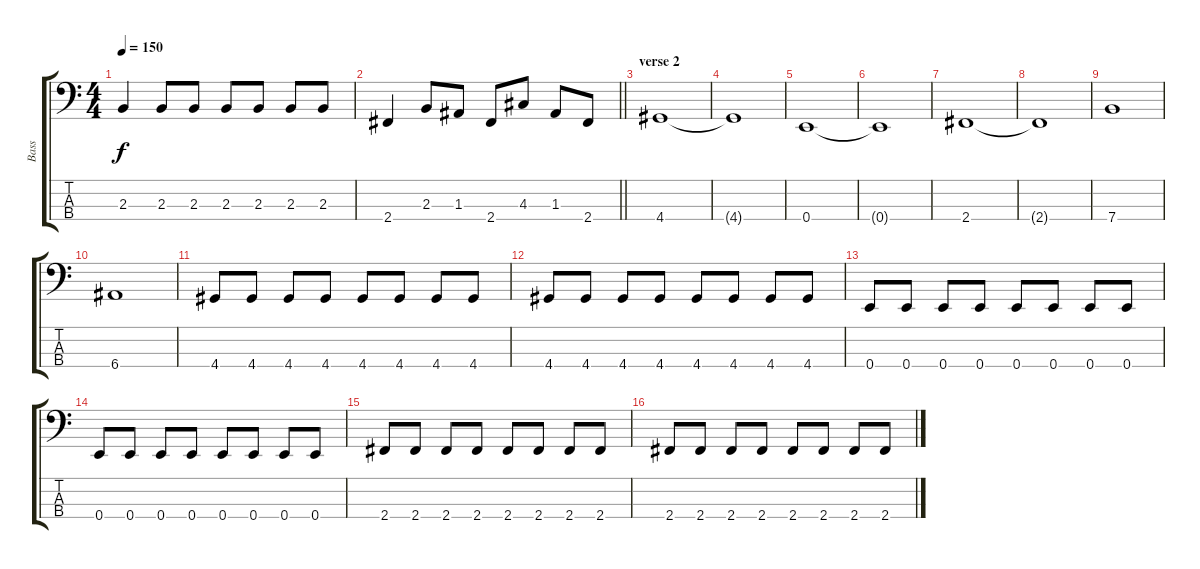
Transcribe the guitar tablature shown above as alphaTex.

\track ("Bass" "Bass") {instrument electricbassfinger}
\staff {score tabs}
\tuning (G2 D2 A1 E1) {hide}
\ts (4 4)
\tempo 150
\clef f4
\ks c
2.3.4{dy f} 2.3.8 2.3.8 2.3.8 2.3.8 2.3.8 2.3.8 |
\barLineRight lightlight
2.4.4 2.3.8 1.3.8 2.4.8 4.3.8 1.3.8 2.4.8 |
\section ("" "verse 2")
4.4.1 |
4.4{t}.1 |
0.4.1 |
0.4{t}.1 |
2.4.1 |
2.4{t}.1 |
7.4.1 |
6.4.1 |
4.4.8 4.4.8 4.4.8 4.4.8 4.4.8 4.4.8 4.4.8 4.4.8 |
4.4.8 4.4.8 4.4.8 4.4.8 4.4.8 4.4.8 4.4.8 4.4.8 |
0.4.8 0.4.8 0.4.8 0.4.8 0.4.8 0.4.8 0.4.8 0.4.8 |
0.4.8 0.4.8 0.4.8 0.4.8 0.4.8 0.4.8 0.4.8 0.4.8 |
2.4.8 2.4.8 2.4.8 2.4.8 2.4.8 2.4.8 2.4.8 2.4.8 |
2.4.8 2.4.8 2.4.8 2.4.8 2.4.8 2.4.8 2.4.8 2.4.8
